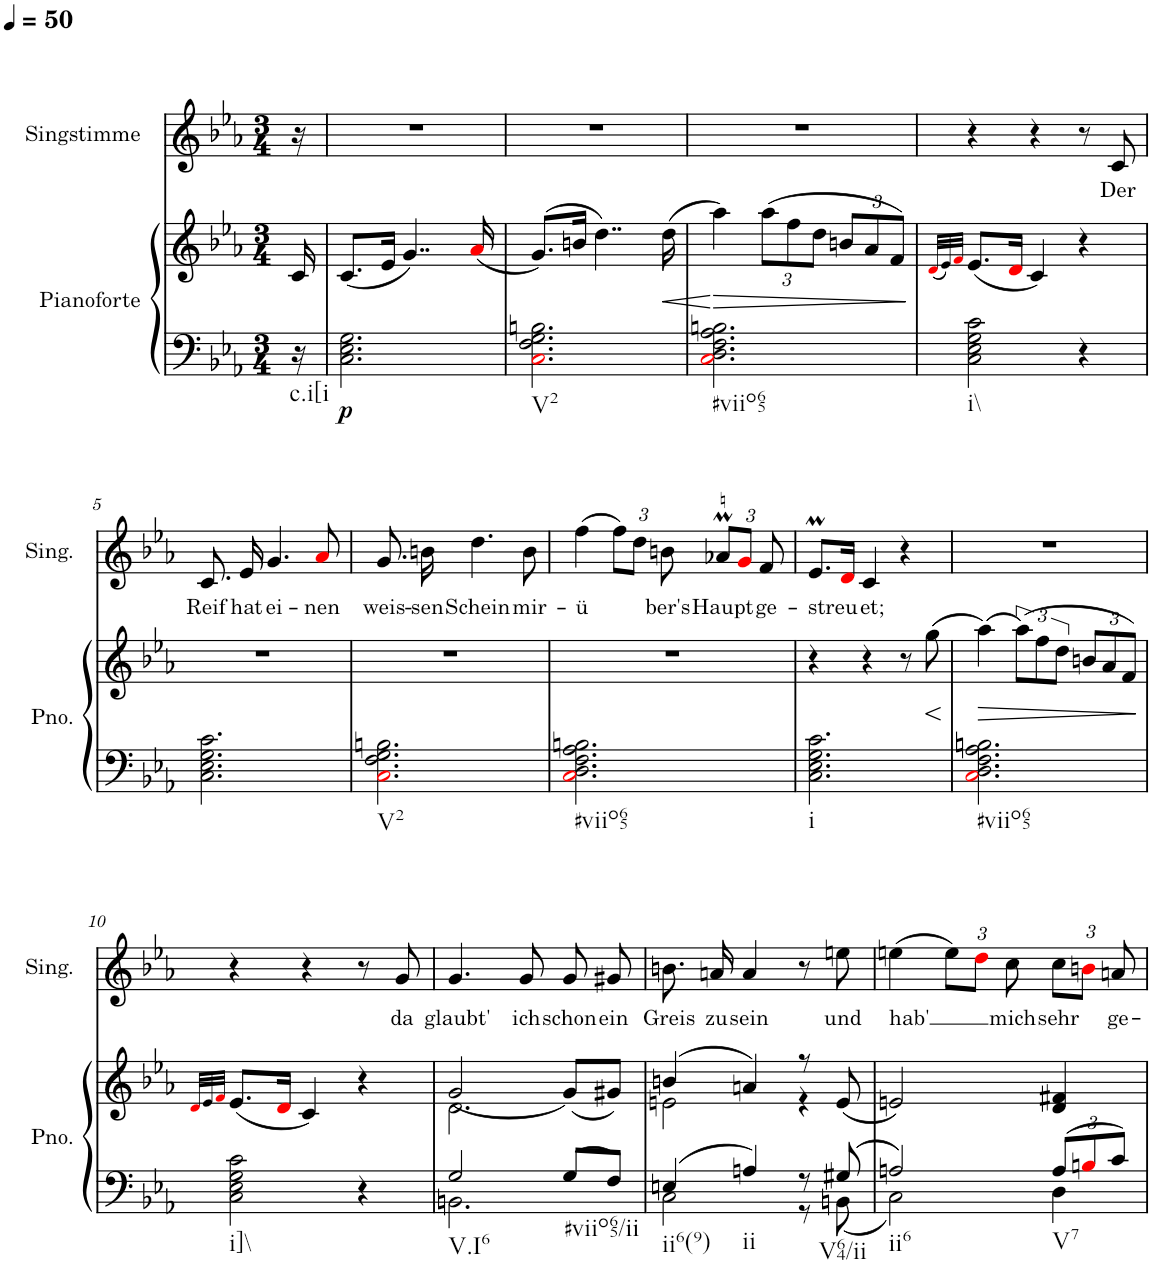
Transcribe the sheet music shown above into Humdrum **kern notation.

**kern	**kern	**dynam	**kern	**text
*part2	*part2	*part2	*part1	*part1
*staff3	*staff2	*staff2/3	*staff1	*staff1
*I"Pianoforte	*	*	*I"Singstimme	*
*I'Pno.	*	*	*I'Sing.	*
*clefF4	*clefG2	*	*clefG2	*
*k[b-e-a-]	*k[b-e-a-]	*	*k[b-e-a-]	*
*M3/4	*M3/4	*	*M3/4	*
*MM50	*MM50	*	*MM50	*
=	=	=	=	=
!LO:TX:b:t=c.i[i	!	!	!	!
16r	16c/	.	16r	.
=1	=1	=1	=1	=1
!	!	!LO:DY:b=2	!	!
2.C\ 2.E-\ 2.G\	(8.c/L	p	2.r	.
.	16e-/Jk	.	.	.
.	4..g/)	.	.	.
.	(16a-i/	.	.	.
=2	=2	=2	=2	=2
!LO:TX:b:t=V2	!	!	!	!
2.Ci\ 2.F\ 2.G\ 2.Bn\	(8.g/L)	.	2.r	.
.	16bn/Jk	.	.	.
.	4..dd\)	.	.	.
!	!	!LO:HP:b	!	!
.	(16dd\	<	.	.
.	.	[	.	.
=3	=3	=3	=3	=3
!LO:TX:b:t=#viio65	!	!	!	!
!	!	!LO:HP:b	!	!
2.Ci\ 2.D\ 2.F\ 2.A-\ 2.Bn\	4aa-\)	>	2.r	.
*	*Xbrackettup	*	*	*
.	(12aa-\L	.	.	.
.	12ff\	.	.	.
.	12dd\J	.	.	.
.	12bn/L	.	.	.
.	12a-/	.	.	.
.	12f/J)	.	.	.
.	.	]	.	.
=4	=4	=4	=4	=4
.	(32qdi/LLL	.	.	.
.	32qe-/)	.	.	.
.	32qfi/JJJ	.	.	.
!LO:TX:b:t=i\\	!	!	!	!
2C\ 2E-\ 2G\ 2c\	(8.e-/L	.	4r	.
.	16di/Jk	.	.	.
.	4c/)	.	4r	.
4r	4r	.	8r	.
!	!	!	!	!LO:LY:b
.	.	.	8c/	Der
!!LO:LB:g=z
=5	=5	=5	=5	=5
!	!	!	!	!LO:LY:b
2.C\ 2.E-\ 2.G\ 2.c\	2.r	.	8.c/	Reif
!	!	!	!	!LO:LY:b
.	.	.	16e-/	hat
!	!	!	!	!LO:LY:b
.	.	.	4.g/	ei-
!	!	!	!	!LO:LY:b
.	.	.	8a-i/	-nen
=6	=6	=6	=6	=6
!LO:TX:b:t=V2	!	!	!	!
!	!	!	!	!LO:LY:b
2.Ci\ 2.F\ 2.G\ 2.Bn\	2.r	.	8.g/	weis-
!	!	!	!	!LO:LY:b
.	.	.	16bn\	-sen
!	!	!	!	!LO:LY:b
.	.	.	4.dd\	Schein
!	!	!	!	!LO:LY:b
.	.	.	8b\	mir-
=7	=7	=7	=7	=7
!LO:TX:b:t=#viio65	!	!	!	!
!	!	!	!	!LO:LY:b
2.Ci\ 2.D\ 2.F\ 2.A-\ 2.Bn\	2.r	.	(4ff\	-ü
*	*	*	*Xbrackettup	*
.	.	.	12ff\L)	.
.	.	.	12dd\J	.
!	!	!	!	!LO:LY:b
.	.	.	12bn\	ber's
!	!	!	!	!LO:LY:b
.	.	.	12a-XM/L	Haupt
.	.	.	12gi/J	.
!	!	!	!	!LO:LY:b
.	.	.	12f/	ge-
=8	=8	=8	=8	=8
!LO:TX:b:t=i	!	!	!	!
!	!	!	!	!LO:LY:b
2.C\ 2.E-\ 2.G\ 2.c\	4r	.	8.e-M/L	-streu-
.	.	.	16di/Jk	.
!	!	!	!	!LO:LY:b
.	4r	.	4c/	-et;
.	8r	.	4r	.
!	!	!LO:HP:b	!	!
.	(8gg\	<	.	.
.	.	[	.	.
=9	=9	=9	=9	=9
!LO:TX:b:t=#viio65	!	!	!	!
!	!	!LO:HP:b	!	!
2.Ci\ 2.D\ 2.F\ 2.A-\ 2.Bn\	(4aa-\)	>	2.r	.
*	*brackettup	*	*	*
.	(12aa-\L)	.	.	.
.	12ff\	.	.	.
.	12dd\J	.	.	.
*	*Xbrackettup	*	*	*
.	12bn/L	.	.	.
.	12a-/	.	.	.
.	12f/J)	.	.	.
.	.	]	.	.
!!LO:LB:g=z
=10	=10	=10	=10	=10
.	32qdi/LLL	.	.	.
.	32qe-/	.	.	.
.	32qfi/JJJ	.	.	.
!LO:TX:b:t=i]\\	!	!	!	!
2C\ 2E-\ 2G\ 2c\	(8.e-/L	.	4r	.
.	16di/Jk	.	.	.
.	4c/)	.	4r	.
4r	4r	.	8r	.
!	!	!	!	!LO:LY:b
.	.	.	8g/	da
=11	=11	=11	=11	=11
*^	*^	*	*	*
!LO:TX:b:t=V.I6	!	!	!	!	!	!
!	!	!	!	!	!	!LO:LY:b
2G/	2.BBn\	2.d\	(2g/	.	4.g/	glaubt'
!	!	!	!	!	!	!LO:LY:b
.	.	.	.	.	8g/	ich
!	!	!	!	!	!	!LO:LY:b
8G/L	.	.	(8g/L)	.	8g/	schon
!LO:TX:b:t=#viio65/ii	!	!	!	!	!	!
!	!	!	!	!	!	!LO:LY:b
8F/J	.	.	8g#X/J)	.	8g#X/	ein
=12	=12	=12	=12	=12	=12	=12
!LO:TX:b:t=ii6(9)	!	!	!	!	!	!
!	!	!	!	!	!	!LO:LY:b
4En/	2C\	(4bn/	2en\	.	8.bn\	Greis
!	!	!	!	!	!	!LO:LY:b
.	.	.	.	.	16an/	zu
!LO:TX:b:t=ii	!	!	!	!	!	!
!	!	!	!	!	!	!LO:LY:b
4An/	.	4an/)	.	.	4a/	sein
8r	8r	8r	4r	.	8r	.
!LO:TX:b:t=V64/ii	!	!	!	!	!	!
!	!	!	!	!	!	!LO:LY:b
8G#X/	8BBn\	(<8e/	.	.	8een\	und
*	*	*v	*v	*	*	*
=13	=13	=13	=13	=13	=13
!LO:TX:b:t=ii6	!	!	!	!	!
!	!	!	!	!	!LO:LY:b
2An/	2C\	2en/)	.	(4een\	hab'
.	.	.	.	12ee\L)	.
.	.	.	.	12ddi\J	.
!	!	!	!	!	!LO:LY:b
.	.	.	.	12cc\	mich
*Xbrackettup	*	*	*	*	*
!LO:TX:b:t=V7	!	!	!	!	!
!	!	!	!	!	!LO:LY:b
12A/L	4D\	4d/ 4f#X/	.	12cc\L	sehr
12Bni/	.	.	.	12bni\J	.
!	!	!	!	!	!LO:LY:b
12c/J	.	.	.	12an/	ge-
*v	*v	*	*	*	*
=	=	=	=	=
*-	*-	*-	*-	*-
